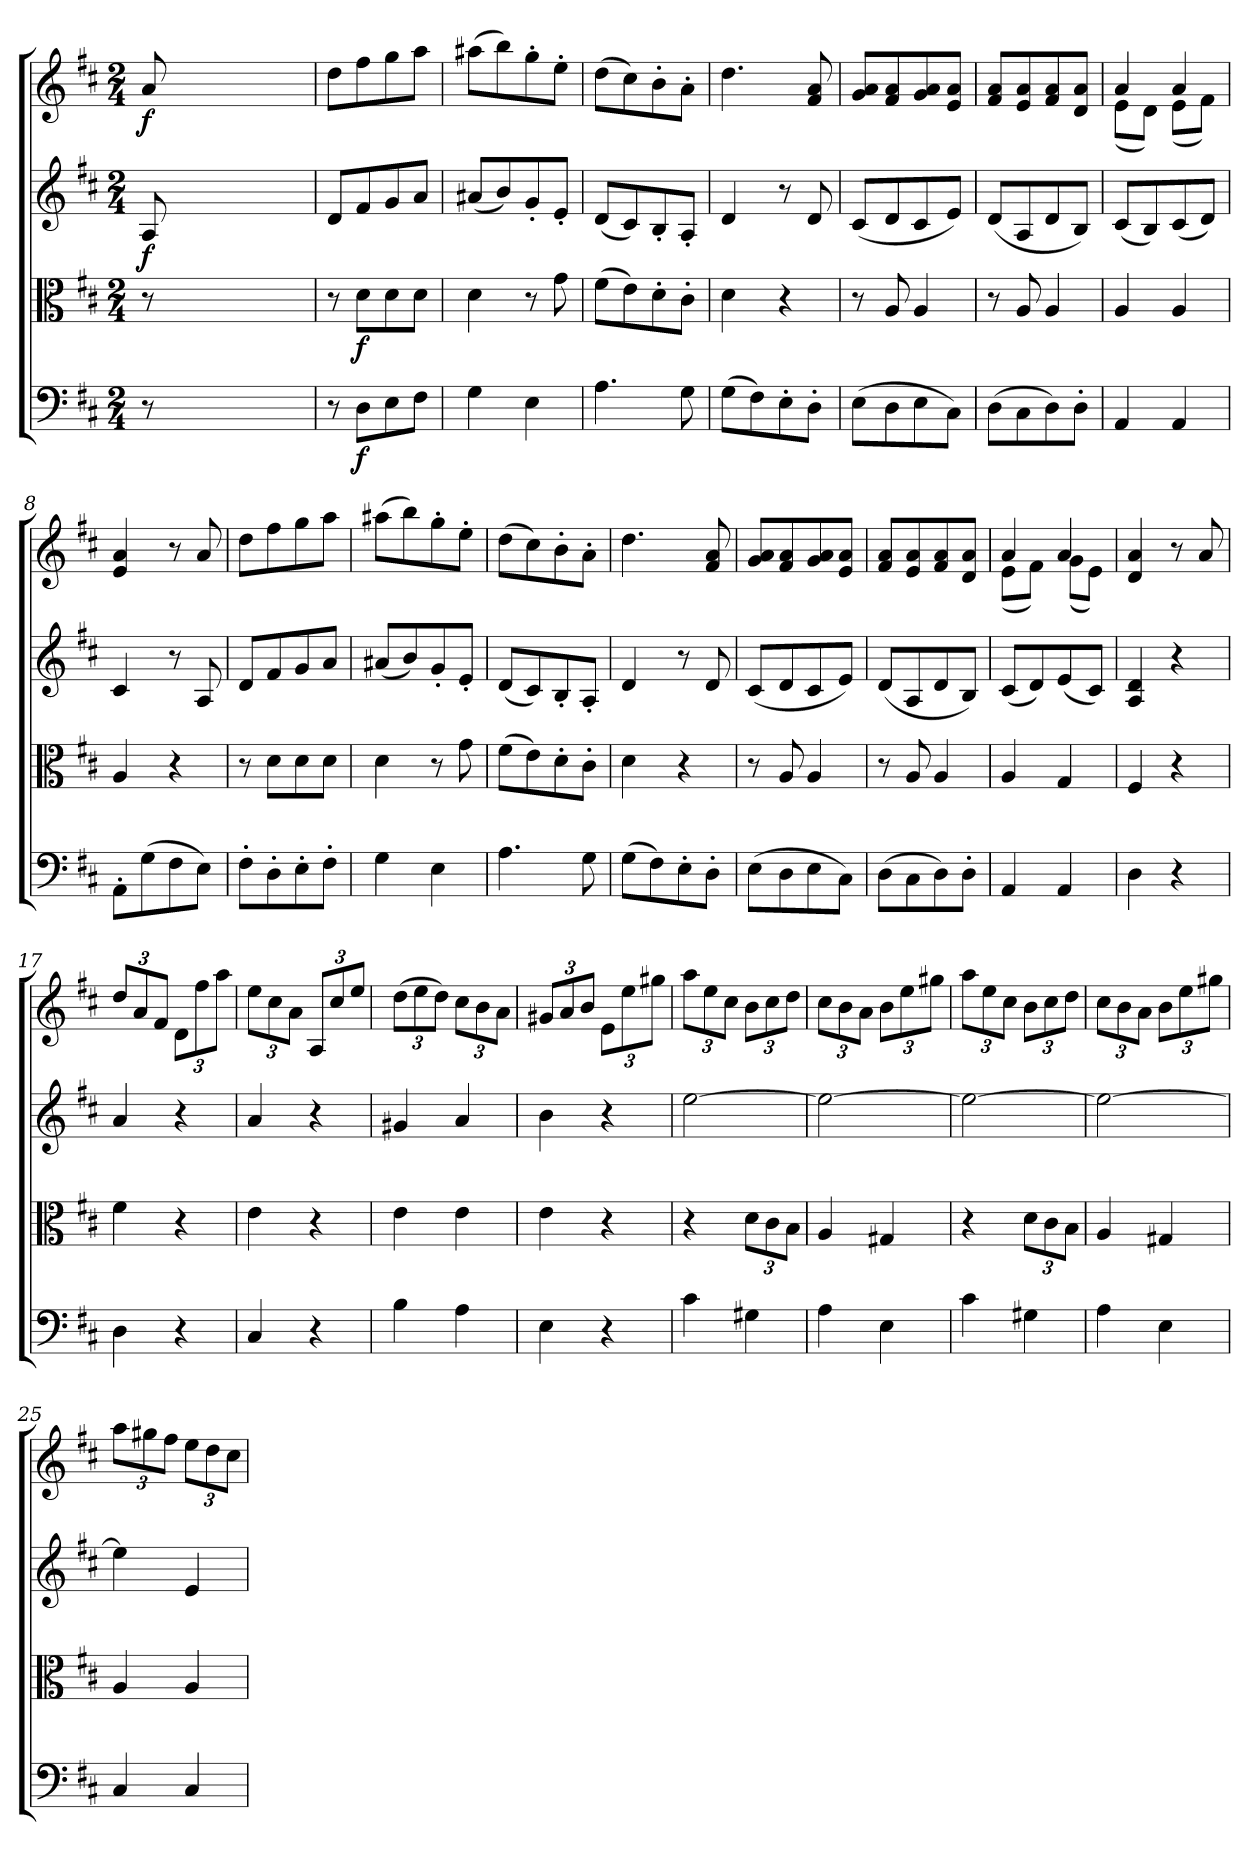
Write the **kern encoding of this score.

**kern	**dynam	**kern	**dynam	**kern	**dynam	**kern	**dynam
*part4	*part4	*part3	*part3	*part2	*part2	*part1	*part1
*staff4	*staff4	*staff3	*staff3	*staff2	*staff2	*staff1	*staff1
*clefF4	*	*clefC3	*	*clefG2	*	*clefG2	*
*k[f#c#]	*	*k[f#c#]	*	*k[f#c#]	*	*k[f#c#]	*
*D:	*	*D:	*	*D:	*	*D:	*
*M2/4	*	*M2/4	*	*M2/4	*	*M2/4	*
=	=	=	=	=	=	=	=
8r	.	8r	.	8A/	f	8a/	f
32ryy	.	32ryy	.	32ryy	.	32ryy	.
32ryy	.	32ryy	.	32ryy	.	32ryy	.
32ryy	.	32ryy	.	32ryy	.	32ryy	.
32ryy	.	32ryy	.	32ryy	.	32ryy	.
32ryy	.	32ryy	.	32ryy	.	32ryy	.
32ryy	.	32ryy	.	32ryy	.	32ryy	.
32ryy	.	32ryy	.	32ryy	.	32ryy	.
32ryy	.	32ryy	.	32ryy	.	32ryy	.
32ryy	.	32ryy	.	32ryy	.	32ryy	.
32ryy	.	32ryy	.	32ryy	.	32ryy	.
32ryy	.	32ryy	.	32ryy	.	32ryy	.
32ryy	.	32ryy	.	32ryy	.	32ryy	.
=1	=1	=1	=1	=1	=1	=1	=1
8r	.	8r	.	8d/L	.	8dd\L	.
8D\L	f	8d\L	f	8f#/	.	8ff#\	.
8E\	.	8d\	.	8g/	.	8gg\	.
8F#\J	.	8d\J	.	8a/J	.	8aa\J	.
=2	=2	=2	=2	=2	=2	=2	=2
4G\	.	4d\	.	(8a#X/L	.	(8aa#X\L	.
.	.	.	.	8b/)	.	8bb\)	.
4E\	.	8r	.	8g'/	.	8gg'\	.
.	.	8g\	.	8e'/J	.	8ee'\J	.
=3	=3	=3	=3	=3	=3	=3	=3
4.A\	.	(8f#\L	.	(8d/L	.	(8dd\L	.
.	.	8e\)	.	8c#/)	.	8cc#\)	.
.	.	8d'\	.	8B'/	.	8b'\	.
8G\	.	8c#'\J	.	8A'/J	.	8a'\J	.
=4	=4	=4	=4	=4	=4	=4	=4
(8G\L	.	4d\	.	4d/	.	4.dd\	.
8F#\)	.	.	.	.	.	.	.
8E'\	.	4r	.	8r	.	.	.
8D'\J	.	.	.	8d/	.	8f#/ 8a/	.
=5	=5	=5	=5	=5	=5	=5	=5
(8E\L	.	8r	.	(8c#/L	.	8g/ 8a/L	.
8D\	.	8A/	.	8d/	.	8f#/ 8a/	.
8E\	.	4A/	.	8c#/	.	8g/ 8a/	.
8C#\J)	.	.	.	8e/J)	.	8e/ 8a/J	.
=6	=6	=6	=6	=6	=6	=6	=6
(8D\L	.	8r	.	(8d/L	.	8f#/ 8a/L	.
8C#\	.	8A/	.	8A/	.	8e/ 8a/	.
8D\)	.	4A/	.	8d/	.	8f#/ 8a/	.
8D'\J	.	.	.	8B/J)	.	8d/ 8a/J	.
=7	=7	=7	=7	=7	=7	=7	=7
*	*	*	*	*	*	*^	*
4AA/	.	4A/	.	(8c#/L	.	4a/	(8e\L	.
.	.	.	.	8B/)	.	.	8d\J)	.
4AA/	.	4A/	.	(8c#/	.	4a/	(8e\L	.
.	.	.	.	8d/J)	.	.	8f#\J)	.
*	*	*	*	*	*	*v	*v	*
=8	=8	=8	=8	=8	=8	=8	=8
8AA'\L	.	4A/	.	4c#/	.	4e/ 4a/	.
(8G\	.	.	.	.	.	.	.
8F#\	.	4r	.	8r	.	8r	.
8E\J)	.	.	.	8A/	.	8a/	.
=9	=9	=9	=9	=9	=9	=9	=9
8F#'\L	.	8r	.	8d/L	.	8dd\L	.
8D'\	.	8d\L	.	8f#/	.	8ff#\	.
8E'\	.	8d\	.	8g/	.	8gg\	.
8F#'\J	.	8d\J	.	8a/J	.	8aa\J	.
=10	=10	=10	=10	=10	=10	=10	=10
4G\	.	4d\	.	(8a#X/L	.	(8aa#X\L	.
.	.	.	.	8b/)	.	8bb\)	.
4E\	.	8r	.	8g'/	.	8gg'\	.
.	.	8g\	.	8e'/J	.	8ee'\J	.
=11	=11	=11	=11	=11	=11	=11	=11
4.A\	.	(8f#\L	.	(8d/L	.	(8dd\L	.
.	.	8e\)	.	8c#/)	.	8cc#\)	.
.	.	8d'\	.	8B'/	.	8b'\	.
8G\	.	8c#'\J	.	8A'/J	.	8a'\J	.
=12	=12	=12	=12	=12	=12	=12	=12
(8G\L	.	4d\	.	4d/	.	4.dd\	.
8F#\)	.	.	.	.	.	.	.
8E'\	.	4r	.	8r	.	.	.
8D'\J	.	.	.	8d/	.	8f#/ 8a/	.
=13	=13	=13	=13	=13	=13	=13	=13
(8E\L	.	8r	.	(8c#/L	.	8g/ 8a/L	.
8D\	.	8A/	.	8d/	.	8f#/ 8a/	.
8E\	.	4A/	.	8c#/	.	8g/ 8a/	.
8C#\J)	.	.	.	8e/J)	.	8e/ 8a/J	.
=14	=14	=14	=14	=14	=14	=14	=14
(8D\L	.	8r	.	(8d/L	.	8f#/ 8a/L	.
8C#\	.	8A/	.	8A/	.	8e/ 8a/	.
8D\)	.	4A/	.	8d/	.	8f#/ 8a/	.
8D'\J	.	.	.	8B/J)	.	8d/ 8a/J	.
=15	=15	=15	=15	=15	=15	=15	=15
*	*	*	*	*	*	*^	*
4AA/	.	4A/	.	(8c#/L	.	4a/	(8e\L	.
.	.	.	.	8d/)	.	.	8f#\J)	.
4AA/	.	4G/	.	(8e/	.	4a/	(8g\L	.
.	.	.	.	8c#/J)	.	.	8e\J)	.
*	*	*	*	*	*	*v	*v	*
=16	=16	=16	=16	=16	=16	=16	=16
4D\	.	4F#/	.	4A/ 4d/	.	4d/ 4a/	.
4r	.	4r	.	4r	.	8r	.
.	.	.	.	.	.	8a/	.
=17	=17	=17	=17	=17	=17	=17	=17
4D\	.	4f#\	.	4a/	.	12dd/L	.
.	.	.	.	.	.	12a/	.
.	.	.	.	.	.	12f#/J	.
4r	.	4r	.	4r	.	12d\L	.
.	.	.	.	.	.	12ff#\	.
.	.	.	.	.	.	12aa\J	.
=18	=18	=18	=18	=18	=18	=18	=18
4C#/	.	4e\	.	4a/	.	12ee\L	.
.	.	.	.	.	.	12cc#\	.
.	.	.	.	.	.	12a\J	.
4r	.	4r	.	4r	.	12A/L	.
.	.	.	.	.	.	12cc#/	.
.	.	.	.	.	.	12ee/J	.
=19	=19	=19	=19	=19	=19	=19	=19
4B\	.	4e\	.	4g#X/	.	(12dd\L	.
.	.	.	.	.	.	12ee\	.
.	.	.	.	.	.	12dd\J)	.
4A\	.	4e\	.	4a/	.	12cc#\L	.
.	.	.	.	.	.	12b\	.
.	.	.	.	.	.	12a\J	.
=20	=20	=20	=20	=20	=20	=20	=20
4E\	.	4e\	.	4b\	.	12g#X/L	.
.	.	.	.	.	.	12a/	.
.	.	.	.	.	.	12b/J	.
4r	.	4r	.	4r	.	12e\L	.
.	.	.	.	.	.	12ee\	.
.	.	.	.	.	.	12gg#X\J	.
=21	=21	=21	=21	=21	=21	=21	=21
4c#\	.	4r	.	[2ee\	.	12aa\L	.
.	.	.	.	.	.	12ee\	.
.	.	.	.	.	.	12cc#\J	.
4G#X\	.	12d\L	.	.	.	12b\L	.
.	.	12c#\	.	.	.	12cc#\	.
.	.	12B\J	.	.	.	12dd\J	.
=22	=22	=22	=22	=22	=22	=22	=22
4A\	.	4A/	.	2ee\_	.	12cc#\L	.
.	.	.	.	.	.	12b\	.
.	.	.	.	.	.	12a\J	.
4E\	.	4G#X/	.	.	.	12b\L	.
.	.	.	.	.	.	12ee\	.
.	.	.	.	.	.	12gg#X\J	.
=23	=23	=23	=23	=23	=23	=23	=23
4c#\	.	4r	.	2ee\_	.	12aa\L	.
.	.	.	.	.	.	12ee\	.
.	.	.	.	.	.	12cc#\J	.
4G#X\	.	12d\L	.	.	.	12b\L	.
.	.	12c#\	.	.	.	12cc#\	.
.	.	12B\J	.	.	.	12dd\J	.
=24	=24	=24	=24	=24	=24	=24	=24
4A\	.	4A/	.	2ee\_	.	12cc#\L	.
.	.	.	.	.	.	12b\	.
.	.	.	.	.	.	12a\J	.
4E\	.	4G#X/	.	.	.	12b\L	.
.	.	.	.	.	.	12ee\	.
.	.	.	.	.	.	12gg#X\J	.
=25	=25	=25	=25	=25	=25	=25	=25
4C#/	.	4A/	.	4ee\]	.	12aa\L	.
.	.	.	.	.	.	12gg#X\	.
.	.	.	.	.	.	12ff#\J	.
4C#/	.	4A/	.	4e/	.	12ee\L	.
.	.	.	.	.	.	12dd\	.
.	.	.	.	.	.	12cc#\J	.
=	=	=	=	=	=	=	=
*-	*-	*-	*-	*-	*-	*-	*-
